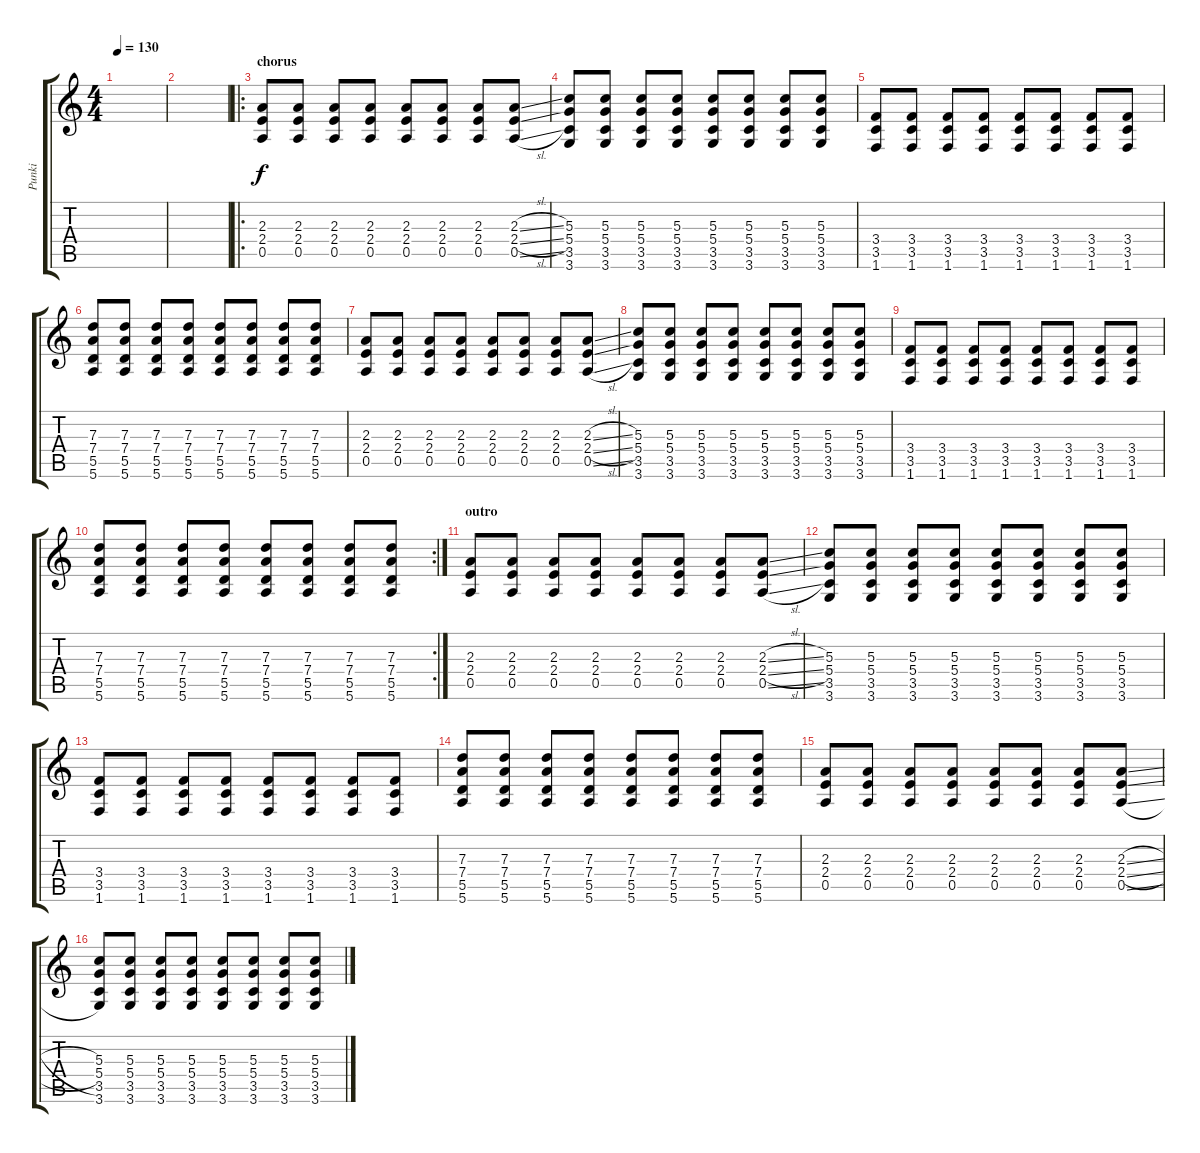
\track ("Punki" "Punki") {instrument distortionguitar}
\staff {score tabs}
\tuning (E4 B3 G3 D3 A2 E2) {hide}
\ts (4 4)
\tempo 130
\clef g2
\ks c
|
|
\ro
\section ("" "chorus")
(2.3 2.4 0.5).8 (2.3 2.4 0.5).8 (2.3 2.4 0.5).8 (2.3 2.4 0.5).8 (2.3 2.4 0.5).8 (2.3 2.4 0.5).8 (2.3 2.4 0.5).8 (2.3{sl} 2.4{sl} 0.5{sl}).8 |
(5.3 5.4 3.5 3.6).8 (5.3 5.4 3.5 3.6).8 (5.3 5.4 3.5 3.6).8 (5.3 5.4 3.5 3.6).8 (5.3 5.4 3.5 3.6).8 (5.3 5.4 3.5 3.6).8 (5.3 5.4 3.5 3.6).8 (5.3 5.4 3.5 3.6).8 |
(3.4 3.5 1.6).8 (3.4 3.5 1.6).8 (3.4 3.5 1.6).8 (3.4 3.5 1.6).8 (3.4 3.5 1.6).8 (3.4 3.5 1.6).8 (3.4 3.5 1.6).8 (3.4 3.5 1.6).8 |
(7.3 7.4 5.5 5.6).8 (7.3 7.4 5.5 5.6).8 (7.3 7.4 5.5 5.6).8 (7.3 7.4 5.5 5.6).8 (7.3 7.4 5.5 5.6).8 (7.3 7.4 5.5 5.6).8 (7.3 7.4 5.5 5.6).8 (7.3 7.4 5.5 5.6).8 |
(2.3 2.4 0.5).8 (2.3 2.4 0.5).8 (2.3 2.4 0.5).8 (2.3 2.4 0.5).8 (2.3 2.4 0.5).8 (2.3 2.4 0.5).8 (2.3 2.4 0.5).8 (2.3{sl} 2.4{sl} 0.5{sl}).8 |
(5.3 5.4 3.5 3.6).8 (5.3 5.4 3.5 3.6).8 (5.3 5.4 3.5 3.6).8 (5.3 5.4 3.5 3.6).8 (5.3 5.4 3.5 3.6).8 (5.3 5.4 3.5 3.6).8 (5.3 5.4 3.5 3.6).8 (5.3 5.4 3.5 3.6).8 |
(3.4 3.5 1.6).8 (3.4 3.5 1.6).8 (3.4 3.5 1.6).8 (3.4 3.5 1.6).8 (3.4 3.5 1.6).8 (3.4 3.5 1.6).8 (3.4 3.5 1.6).8 (3.4 3.5 1.6).8 |
\rc 2
(7.3 7.4 5.5 5.6).8 (7.3 7.4 5.5 5.6).8 (7.3 7.4 5.5 5.6).8 (7.3 7.4 5.5 5.6).8 (7.3 7.4 5.5 5.6).8 (7.3 7.4 5.5 5.6).8 (7.3 7.4 5.5 5.6).8 (7.3 7.4 5.5 5.6).8 |
\section ("" "outro")
(2.3 2.4 0.5).8 (2.3 2.4 0.5).8 (2.3 2.4 0.5).8 (2.3 2.4 0.5).8 (2.3 2.4 0.5).8 (2.3 2.4 0.5).8 (2.3 2.4 0.5).8 (2.3{sl} 2.4{sl} 0.5{sl}).8 |
(5.3 5.4 3.5 3.6).8 (5.3 5.4 3.5 3.6).8 (5.3 5.4 3.5 3.6).8 (5.3 5.4 3.5 3.6).8 (5.3 5.4 3.5 3.6).8 (5.3 5.4 3.5 3.6).8 (5.3 5.4 3.5 3.6).8 (5.3 5.4 3.5 3.6).8 |
(3.4 3.5 1.6).8 (3.4 3.5 1.6).8 (3.4 3.5 1.6).8 (3.4 3.5 1.6).8 (3.4 3.5 1.6).8 (3.4 3.5 1.6).8 (3.4 3.5 1.6).8 (3.4 3.5 1.6).8 |
(7.3 7.4 5.5 5.6).8 (7.3 7.4 5.5 5.6).8 (7.3 7.4 5.5 5.6).8 (7.3 7.4 5.5 5.6).8 (7.3 7.4 5.5 5.6).8 (7.3 7.4 5.5 5.6).8 (7.3 7.4 5.5 5.6).8 (7.3 7.4 5.5 5.6).8 |
(2.3 2.4 0.5).8 (2.3 2.4 0.5).8 (2.3 2.4 0.5).8 (2.3 2.4 0.5).8 (2.3 2.4 0.5).8 (2.3 2.4 0.5).8 (2.3 2.4 0.5).8 (2.3{sl} 2.4{sl} 0.5{sl}).8 |
(5.3 5.4 3.5 3.6).8 (5.3 5.4 3.5 3.6).8 (5.3 5.4 3.5 3.6).8 (5.3 5.4 3.5 3.6).8 (5.3 5.4 3.5 3.6).8 (5.3 5.4 3.5 3.6).8 (5.3 5.4 3.5 3.6).8 (5.3 5.4 3.5 3.6).8
